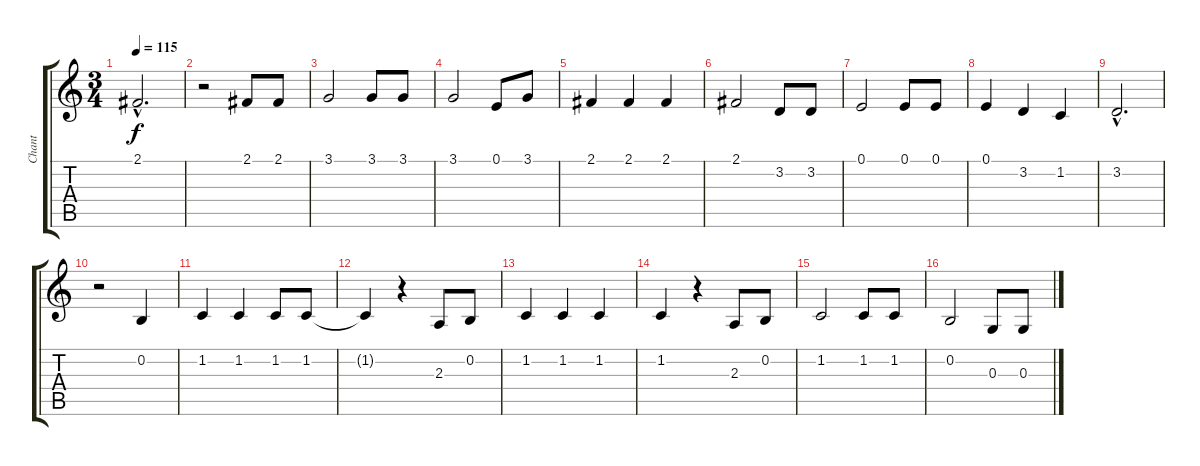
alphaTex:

\track ("Chant" "Chant") {instrument fiddle}
\staff {score tabs}
\tuning (E4 B3 G3 D3 A2 E2) {hide}
\ts (3 4)
\tempo 115
\clef g2
\ks c
2.1{hac}.2{d dy f} |
r.2 2.1.8 2.1.8 |
3.1.2 3.1.8 3.1.8 |
3.1.2 0.1.8 3.1.8 |
2.1.4 2.1.4 2.1.4 |
2.1.2 3.2.8 3.2.8 |
0.1.2 0.1.8 0.1.8 |
0.1.4 3.2.4 1.2.4 |
3.2{hac}.2{d} |
r.2 0.2.4 |
1.2.4 1.2.4 1.2.8 1.2.8 |
1.2{t}.4 r.4 2.3.8 0.2.8 |
1.2.4 1.2.4 1.2.4 |
1.2.4 r.4 2.3.8 0.2.8 |
1.2.2 1.2.8 1.2.8 |
0.2.2 0.3.8 0.3.8
